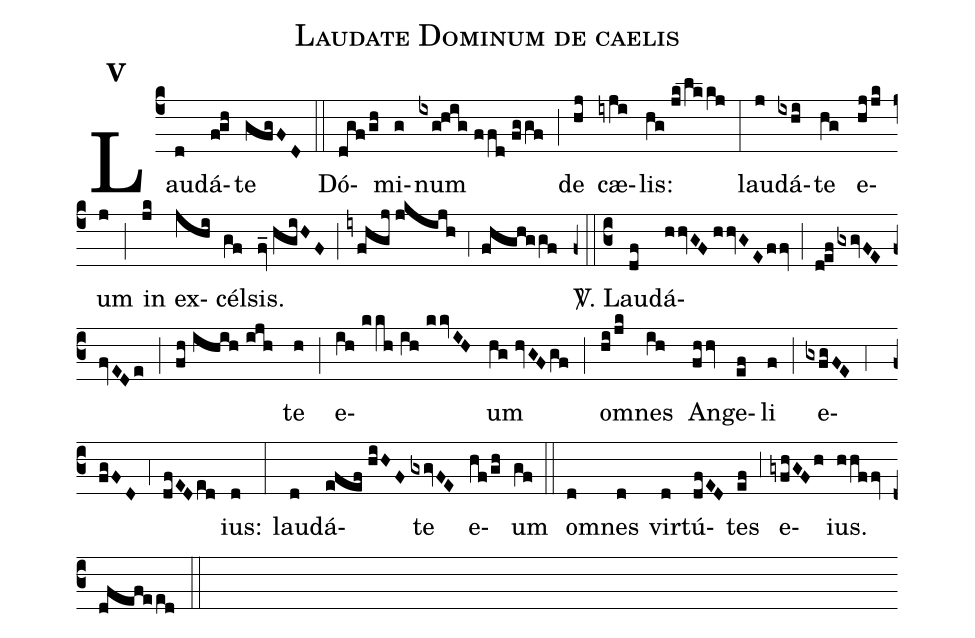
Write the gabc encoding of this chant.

name:Laudate Dominum de caelis;
mode:V;
office-part:Responsoria;
%%
(c4) Lau(d)dá(f!gh)te(gfgFD) (::) Dó(dgf/gh)mi(g)num(ixg!hig//ffd//fggf) (;) de(hj) cæ(iyji)lis:(hg//jk/lkkj) (:) lau(j)dá(ixhi)te(hg) e(hjjk)um(j) (;) in(jk) ex(jhi)cél(gf)sis.(fv_//hgiHF) (;) (iyfhgj//jkijh) (,4) (fhghggf) (z0::c3) <sp>V/</sp>. Lau(df)dá(hhvGF//hhvGE/ffv)(;)(d!ef/gxgvFE//fvEDe)(;)(fh//ihih//ijh)te(h) (;) e(ih//kkh//ih//kkvIH)um(hg//hvGF/gf) (;) o(hi/jk)mnes(ih) An(fhhv)ge(ef)li(f) (;) e(gxfgFE)(,4)(fgFD)(,4)(dfED/ed)ius:(d) (:) lau(d)dá(efef//hiHF)te(gxgvFE) e(hf/gh)um(gf) (::) om(d)nes(d) vir(d)tú(dfED)tes(ef) (,3) e(gyfhGFh)ius.(hhffv//dfefeed) (::)
